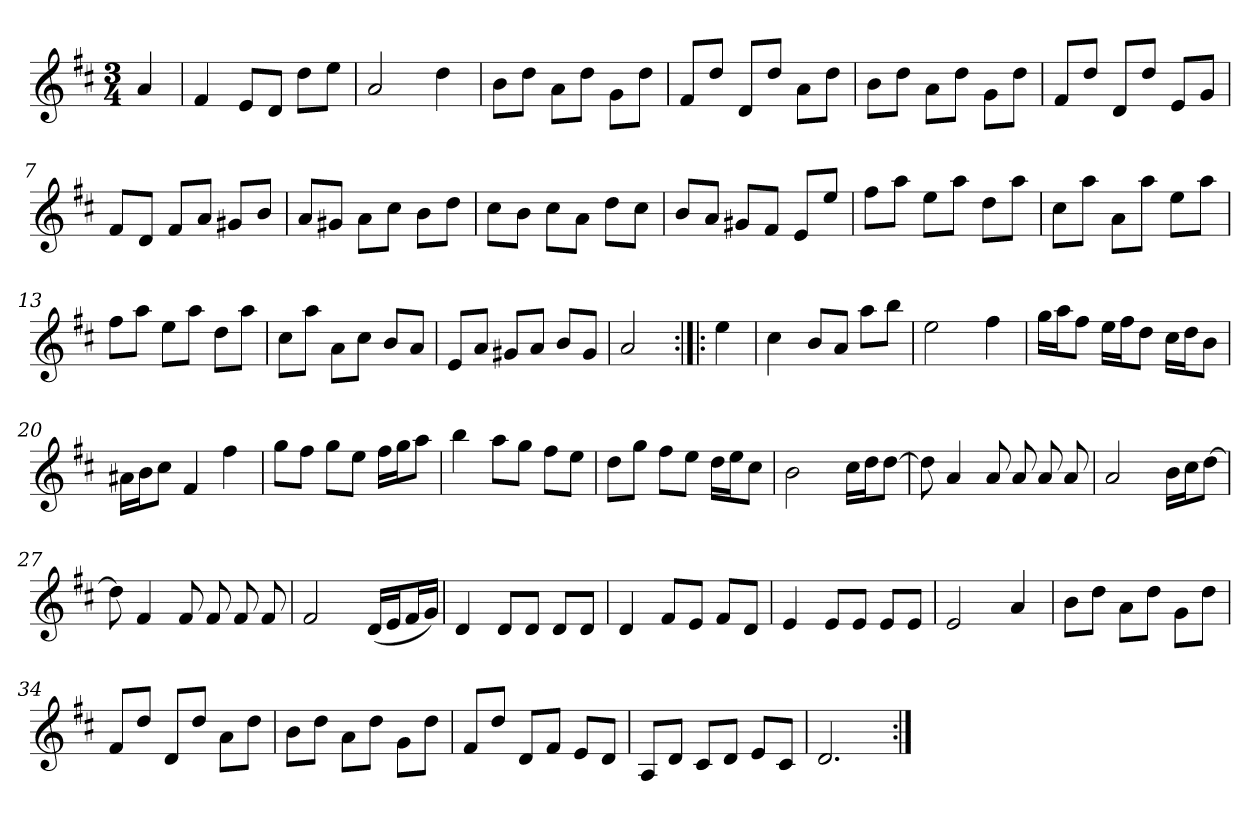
**kern
*part1
*staff1
*clefG2
*k[f#c#]
*D:
*M3/4
*MM120
=
4a
=1
4f#
8e/L
8d/J
8dd\L
8ee\J
=2
2a
4dd
=3
8b\L
8dd\J
8a\L
8dd\J
8g\L
8dd\J
=4
8f#/L
8dd/J
8d/L
8dd/J
8a\L
8dd\J
=5
8b\L
8dd\J
8a\L
8dd\J
8g\L
8dd\J
=6
8f#/L
8dd/J
8d/L
8dd/J
8e/L
8g/J
=7
8f#/L
8d/J
8f#/L
8a/J
8g#X/L
8b/J
=8
8a/L
8g#X/J
8a\L
8cc#\J
8b\L
8dd\J
=9
8cc#\L
8b\J
8cc#\L
8a\J
8dd\L
8cc#\J
=10
8b/L
8a/J
8g#X/L
8f#/J
8e/L
8ee/J
=11
8ff#\L
8aa\J
8ee\L
8aa\J
8dd\L
8aa\J
=12
8cc#\L
8aa\J
8a\L
8aa\J
8ee\L
8aa\J
=13
8ff#\L
8aa\J
8ee\L
8aa\J
8dd\L
8aa\J
=14
8cc#\L
8aa\J
8a\L
8cc#\J
8b/L
8a/J
=15
8e/L
8a/J
8g#X/L
8a/J
8b/L
8g#/J
=16
2a
=:|!|:
4ee
=17
4cc#
8b/L
8a/J
8aa\L
8bb\J
=18
2ee
4ff#
=19
16gg\LL
16aa\J
8ff#\J
16ee\LL
16ff#\J
8dd\J
16cc#\LL
16dd\J
8b\J
=20
16a#X\LL
16b\J
8cc#\J
4f#
4ff#
=21
8gg\L
8ff#\J
8gg\L
8ee\J
16ff#\LL
16gg\J
8aa\J
=22
4bb
8aa\L
8gg\J
8ff#\L
8ee\J
=23
8dd\L
8gg\J
8ff#\L
8ee\J
16dd\LL
16ee\J
8cc#\J
=24
2b
16cc#\LL
16dd\J
[8dd\J
=25
8dd]
4a
8a
8a
8a
8a
=26
2a
16b\LL
16cc#\J
[8dd\J
=27
8dd]
4f#
8f#
8f#
8f#
8f#
=28
2f#
(16d/LL
16e/J
16f#/L
16g/JJ)
=29
4d
8d/L
8d/J
8d/L
8d/J
=30
4d
8f#/L
8e/J
8f#/L
8d/J
=31
4e
8e/L
8e/J
8e/L
8e/J
=32
2e
4a
=33
8b\L
8dd\J
8a\L
8dd\J
8g\L
8dd\J
=34
8f#/L
8dd/J
8d/L
8dd/J
8a\L
8dd\J
=35
8b\L
8dd\J
8a\L
8dd\J
8g\L
8dd\J
=36
8f#/L
8dd/J
8d/L
8f#/J
8e/L
8d/J
=37
8A/L
8d/J
8c#/L
8d/J
8e/L
8c#/J
=38
2.d
=:|!
*-
